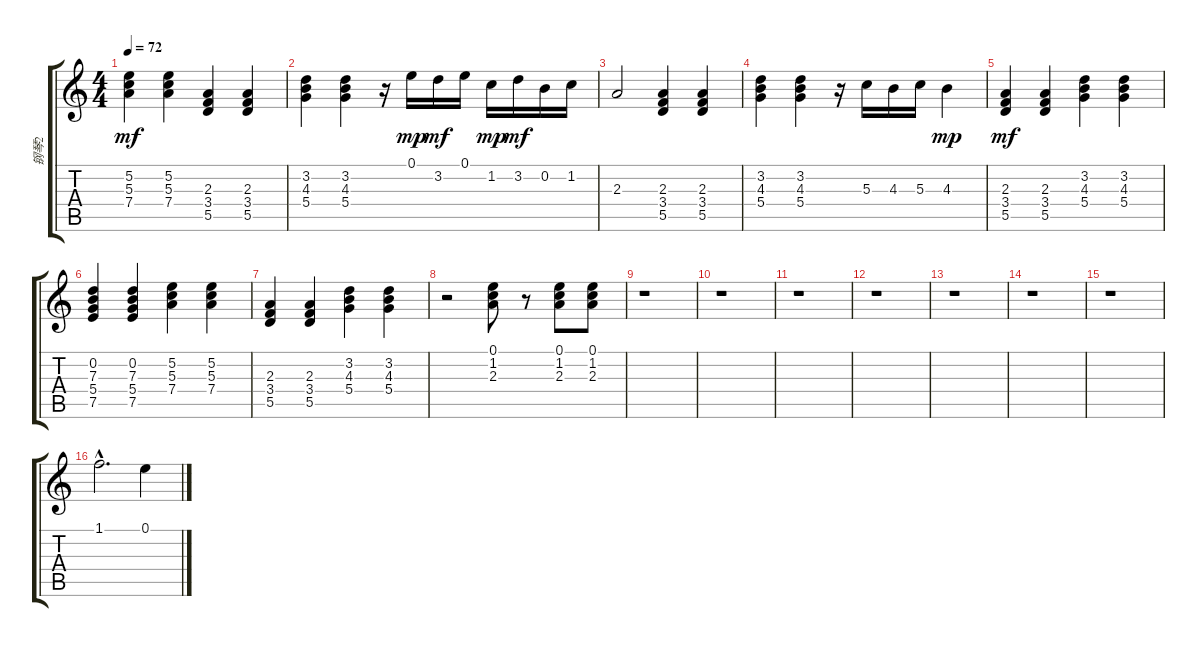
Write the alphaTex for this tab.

\track ("钢琴2" "钢琴2") {instrument distortionguitar}
\staff {score tabs}
\tuning (E4 B3 G3 D3 A2 E2) {hide}
\ts (4 4)
\tempo 72
\clef g2
\ks c
(5.2 5.3 7.4).4{dy mf} (5.2 5.3 7.4).4 (2.3 3.4 5.5).4 (2.3 3.4 5.5).4 |
(3.2 4.3 5.4).4 (3.2 4.3 5.4).4 r.16 0.1.16{dy mp} 3.2.16{dy mf} 0.1.16 1.2.16{dy mp} 3.2.16{dy mf} 0.2.16 1.2.16 |
2.3.2 (2.3 3.4 5.5).4 (2.3 3.4 5.5).4 |
(3.2 4.3 5.4).4 (3.2 4.3 5.4).4 r.16 5.3.16 4.3.16 5.3.16 4.3.4{dy mp} |
(2.3 3.4 5.5).4{dy mf} (2.3 3.4 5.5).4 (3.2 4.3 5.4).4 (3.2 4.3 5.4).4 |
(0.2 7.3 5.4 7.5).4 (0.2 7.3 5.4 7.5).4 (5.2 5.3 7.4).4 (5.2 5.3 7.4).4 |
(2.3 3.4 5.5).4 (2.3 3.4 5.5).4 (3.2 4.3 5.4).4 (3.2 4.3 5.4).4 |
r.2 (0.1 1.2 2.3).8 r.8 (0.1 1.2 2.3).8 (0.1 1.2 2.3).8 |
r.1 |
r.1 |
r.1 |
r.1 |
r.1 |
r.1 |
r.1 |
1.1{hac}.2{d} 0.1.4
